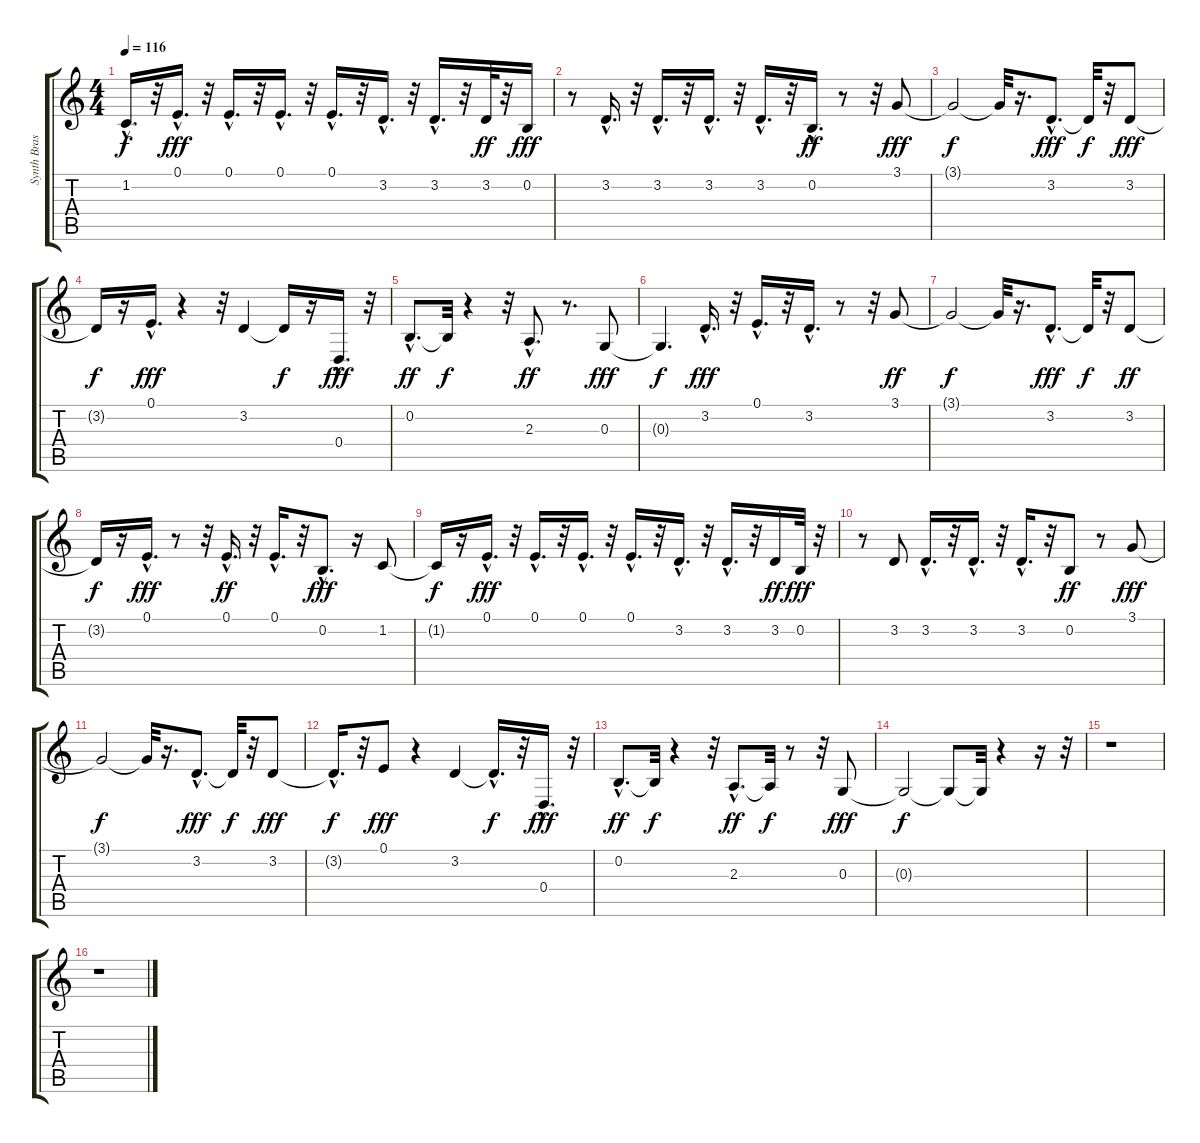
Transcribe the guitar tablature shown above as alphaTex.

\track ("Synth Brass" "Synth Bras") {instrument synthbrass1}
\staff {score tabs}
\tuning (E4 B3 G3 D3 A2 E2) {hide}
\ts (4 4)
\tempo 116
\clef g2
\ks c
1.2{hac t}.16{d dy f} r.32 0.1{hac}.16{d dy fff} r.32 0.1{hac}.16{d} r.32 0.1{hac}.16{d} r.32 0.1{hac}.16{d} r.32 3.2{hac}.16{d} r.32 3.2{hac}.16{d} r.32 3.2.32{dy ff} r.32 0.2.16{dy fff} |
r.8 3.2{hac}.16{d} r.32 3.2{hac}.16{d} r.32 3.2{hac}.16{d} r.32 3.2{hac}.16{d} r.32 0.2{hac}.16{d dy ff} r.8 r.32 3.1.8{dy fff} |
3.1{t}.2{dy f} 3.1{t}.32 r.16{d} 3.2{hac}.8{d dy fff} 3.2{t}.32{dy f} r.32 3.2.8{dy fff} |
3.2{t}.16{dy f} r.16 0.1{hac}.16{d dy fff} r.4 r.32 3.2.4 3.2{t}.16{dy f} r.16 0.4{hac}.16{d dy fff} r.32 |
0.2{hac}.8{d dy ff} 0.2{t}.32{dy f} r.4 r.32 2.3{hac}.8{d dy ff} r.8{d} 0.3.8{dy fff} |
0.3{t}.4{d dy f} 3.2{hac}.16{d dy fff} r.32 0.1{hac}.16{d} r.32 3.2{hac}.16{d} r.8 r.32 3.1.8{dy ff} |
3.1{t}.2{dy f} 3.1{t}.32 r.16{d} 3.2{hac}.8{d dy fff} 3.2{t}.32{dy f} r.32 3.2.8{dy ff} |
3.2{t}.16{dy f} r.16 0.1{hac}.16{d dy fff} r.8 r.32 0.1{hac}.16{d dy ff} r.32 0.1{hac}.16{d} r.32 0.2{hac}.8{d dy fff} r.16 1.2.8 |
1.2{t}.16{dy f} r.16 0.1{hac}.16{d dy fff} r.32 0.1{hac}.16{d} r.32 0.1{hac}.16{d} r.32 0.1{hac}.16{d} r.32 3.2{hac}.16{d} r.32 3.2{hac}.16{d} r.32 3.2.16{dy ff} 0.2.32{dy fff} r.32 |
r.8 3.2.8 3.2{hac}.16{d} r.32 3.2{hac}.16{d} r.32 3.2{hac}.16{d} r.32 0.2.8{dy ff} r.8 3.1.8{dy fff} |
3.1{t}.2{dy f} 3.1{t}.32 r.16{d} 3.2{hac}.8{d dy fff} 3.2{t}.32{dy f} r.32 3.2.8{dy fff} |
3.2{hac t}.16{d dy f} r.32 0.1.8{dy fff} r.4 3.2.4 3.2{hac t}.16{d dy f} r.32 0.4{hac}.16{d dy fff} r.32 |
0.2{hac}.8{d dy ff} 0.2{t}.32{dy f} r.4 r.32 2.3{hac}.8{d dy ff} 2.3{t}.32{dy f} r.8 r.32 0.3.8{dy fff} |
0.3{t}.2{dy f} 0.3{t}.8 0.3{t}.32 r.4 r.16 r.32 |
r.1 |
r.1
